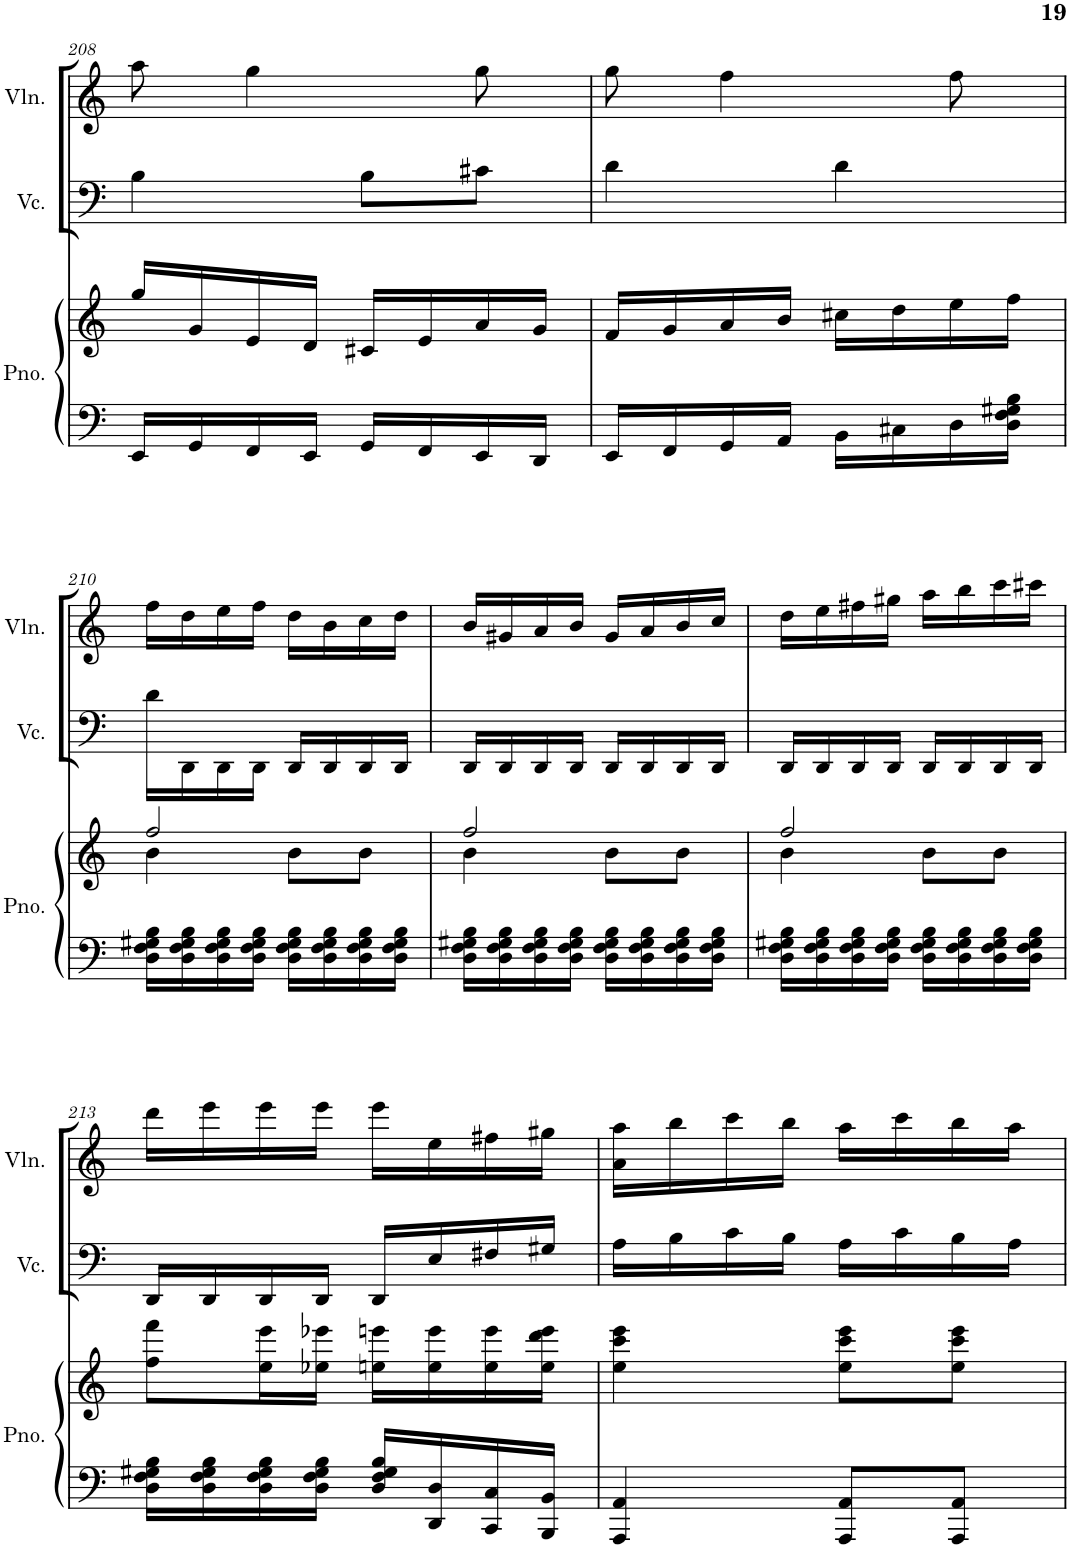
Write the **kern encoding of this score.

**kern	**kern	**kern	**kern
*part3	*part3	*part2	*part1
*staff4	*staff3	*staff2	*staff1
*I"Piano	*	*I"Violoncello	*I"Violin
*I'Pno.	*	*I'Vc.	*I'Vln.
!!LO:PB:g=z
*clefF4	*clefG2	*clefF4	*clefG2
*k[]	*k[]	*k[]	*k[]
*M2/4	*M2/4	*M2/4	*M2/4
=208	=208	=208	=208
16EE/LL	16gg/LL	4B\	8aa\
16GG/	16g/	.	.
16FF/	16e/	.	4gg\
16EE/JJ	16d/JJ	.	.
16GG/LL	16c#X/LL	8B\L	.
16FF/	16e/	.	.
16EE/	16a/	8c#X\J	8gg\
16DD/JJ	16g/JJ	.	.
=209	=209	=209	=209
16EE/LL	16f/LL	4d\	8gg\
16FF/	16g/	.	.
16GG/	16a/	.	4ff\
16AA/JJ	16b/JJ	.	.
16BB\LL	16cc#X\LL	4d\	.
16C#X\	16dd\	.	.
16D\	16ee\	.	8ff\
16D\ 16F\ 16G#X\ 16B\JJ	16ff\JJ	.	.
!!LO:LB:g=z
=210	=210	=210	=210
*	*^	*	*
16D\ 16F\ 16G#X\ 16B\LL	2ff/	4b\	16d\LL	16ff\LL
16D\ 16F\ 16G#\ 16B\	.	.	16DD\	16dd\
16D\ 16F\ 16G#\ 16B\	.	.	16DD\	16ee\
16D\ 16F\ 16G#\ 16B\JJ	.	.	16DD\JJ	16ff\JJ
16D\ 16F\ 16G#\ 16B\LL	.	8b\L	16DD/LL	16dd\LL
16D\ 16F\ 16G#\ 16B\	.	.	16DD/	16b\
16D\ 16F\ 16G#\ 16B\	.	8b\J	16DD/	16cc\
16D\ 16F\ 16G#\ 16B\JJ	.	.	16DD/JJ	16dd\JJ
=211	=211	=211	=211	=211
16D\ 16F\ 16G#X\ 16B\LL	2ff/	4b\	16DD/LL	16b/LL
16D\ 16F\ 16G#\ 16B\	.	.	16DD/	16g#X/
16D\ 16F\ 16G#\ 16B\	.	.	16DD/	16a/
16D\ 16F\ 16G#\ 16B\JJ	.	.	16DD/JJ	16b/JJ
16D\ 16F\ 16G#\ 16B\LL	.	8b\L	16DD/LL	16g#/LL
16D\ 16F\ 16G#\ 16B\	.	.	16DD/	16a/
16D\ 16F\ 16G#\ 16B\	.	8b\J	16DD/	16b/
16D\ 16F\ 16G#\ 16B\JJ	.	.	16DD/JJ	16cc/JJ
=212	=212	=212	=212	=212
16D\ 16F\ 16G#X\ 16B\LL	2ff/	4b\	16DD/LL	16dd\LL
16D\ 16F\ 16G#\ 16B\	.	.	16DD/	16ee\
16D\ 16F\ 16G#\ 16B\	.	.	16DD/	16ff#X\
16D\ 16F\ 16G#\ 16B\JJ	.	.	16DD/JJ	16gg#X\JJ
16D\ 16F\ 16G#\ 16B\LL	.	8b\L	16DD/LL	16aa\LL
16D\ 16F\ 16G#\ 16B\	.	.	16DD/	16bb\
16D\ 16F\ 16G#\ 16B\	.	8b\J	16DD/	16ccc\
16D\ 16F\ 16G#\ 16B\JJ	.	.	16DD/JJ	16ccc#X\JJ
*	*v	*v	*	*
!!LO:LB:g=z
=213	=213	=213	=213
16D\ 16F\ 16G#X\ 16B\LL	8ff\ 8fff\L	16DD/LL	16ddd\LL
16D\ 16F\ 16G#\ 16B\	.	16DD/	16eee\
16D\ 16F\ 16G#\ 16B\	16ee\ 16eee\L	16DD/	16eee\
16D\ 16F\ 16G#\ 16B\JJ	16ee-X\ 16eee-X\JJ	16DD/JJ	16eee\JJ
16D/ 16F/ 16G#/ 16B/LL	16een\ 16eeen\LL	16DD/LL	16eee\LL
16DD/ 16D/	16ee\ 16eee\	16E/	16ee\
16CC/ 16C/	16ee\ 16eee\	16F#X/	16ff#X\
16BBB/ 16BB/JJ	16ee\ 16ddd\ 16eee\JJ	16G#X/JJ	16gg#X\JJ
=214	=214	=214	=214
4AAA/ 4AA/	4ee\ 4ccc\ 4eee\	16A\LL	16a\ 16aa\LL
.	.	16B\	16bb\
.	.	16c\	16ccc\
.	.	16B\JJ	16bb\JJ
8AAA/ 8AA/L	8ee\ 8ccc\ 8eee\L	16A\LL	16aa\LL
.	.	16c\	16ccc\
8AAA/ 8AA/J	8ee\ 8ccc\ 8eee\J	16B\	16bb\
.	.	16A\JJ	16aa\JJ
=	=	=	=
*-	*-	*-	*-
